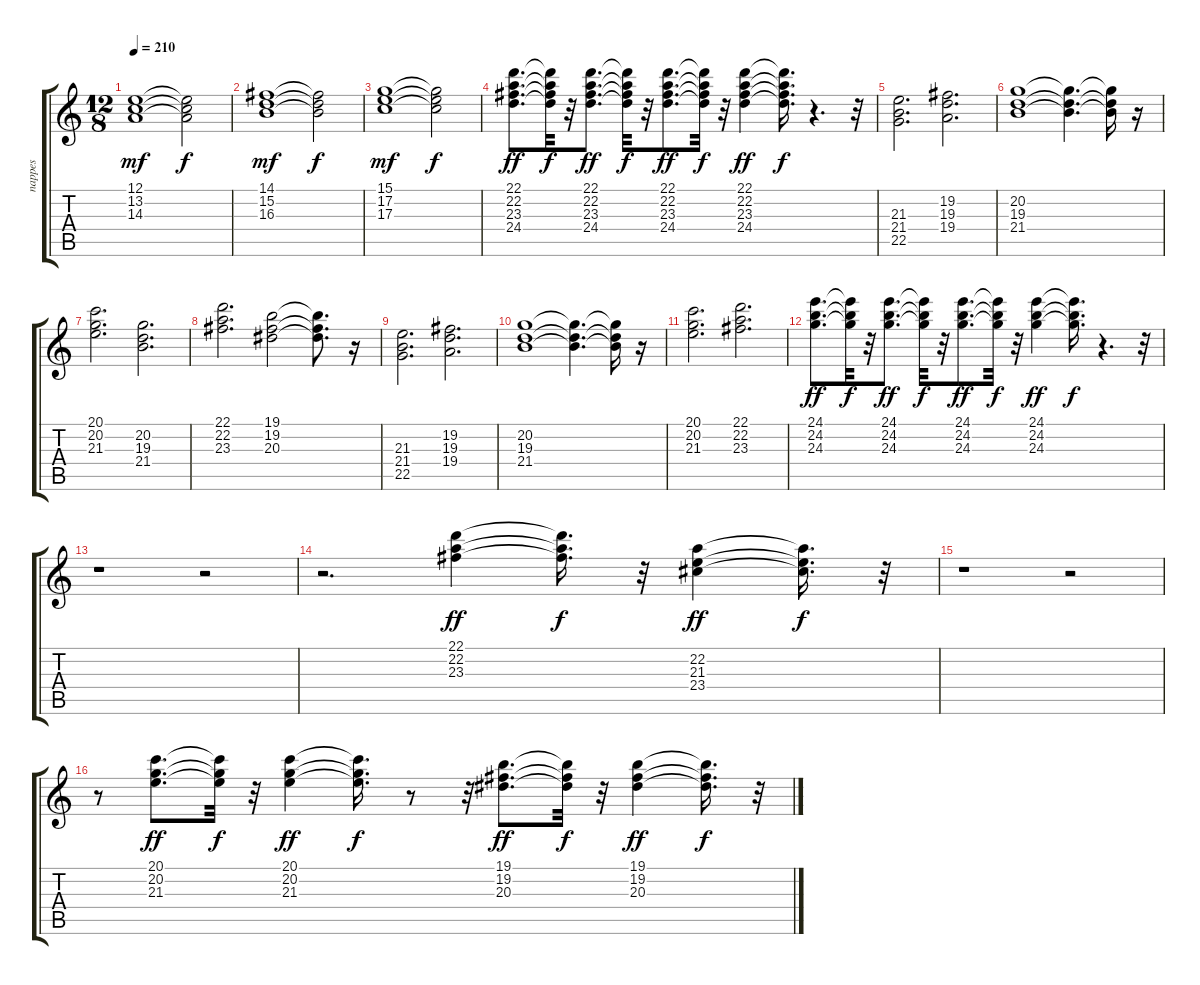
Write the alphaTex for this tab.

\track ("nappes" "nappes") {instrument synthstrings1}
\staff {score tabs}
\tuning (E4 B3 G3 D3 A2 E2) {hide}
\ts (12 8)
\tempo 210
\clef g2
\ks c
(12.1 13.2 14.3).1{dy mf} (12.1{t} 13.2{t} 14.3{t}).2{dy f} |
(14.1 15.2 16.3).1{dy mf} (14.1{t} 15.2{t} 16.3{t}).2{dy f} |
(15.1 17.2 17.3).1{dy mf} (15.1{t} 17.2{t} 17.3{t}).2{dy f} |
(22.1 22.2 23.3 24.4).8{d dy ff} (22.1{t} 22.2{t} 23.3{t} 24.4{t}).32{dy f} r.32 (22.1 22.2 23.3 24.4).8{d dy ff} (22.1{t} 22.2{t} 23.3{t} 24.4{t}).32{dy f} r.32 (22.1 22.2 23.3 24.4).8{d dy ff} (22.1{t} 22.2{t} 23.3{t} 24.4{t}).32{dy f} r.32 (22.1 22.2 23.3 24.4).4{dy ff} (22.1{t} 22.2{t} 23.3{t} 24.4{t}).16{d dy f} r.4{d} r.32 |
(21.3 21.4 22.5).2{d} (19.2 19.3 19.4).2{d} |
(20.2 19.3 21.4).1 (20.2{t} 19.3{t} 21.4{t}).4{d} (20.2{t} 19.3{t} 21.4{t}).16 r.16 |
(20.1 20.2 21.3).2{d} (20.2 19.3 21.4).2{d} |
(22.1 22.2 23.3).2{d} (19.1 19.2 20.3).2 (19.1{t} 19.2{t} 20.3{t}).8{d} r.16 |
(21.3 21.4 22.5).2{d} (19.2 19.3 19.4).2{d} |
(20.2 19.3 21.4).1 (20.2{t} 19.3{t} 21.4{t}).4{d} (20.2{t} 19.3{t} 21.4{t}).16 r.16 |
(20.1 20.2 21.3).2{d} (22.1 22.2 23.3).2{d} |
(24.1 24.2 24.3).8{d dy ff} (24.1{t} 24.2{t} 24.3{t}).32{dy f} r.32 (24.1 24.2 24.3).8{d dy ff} (24.1{t} 24.2{t} 24.3{t}).32{dy f} r.32 (24.1 24.2 24.3).8{d dy ff} (24.1{t} 24.2{t} 24.3{t}).32{dy f} r.32 (24.1 24.2 24.3).4{dy ff} (24.1{t} 24.2{t} 24.3{t}).16{d dy f} r.4{d} r.32 |
r.1 r.2 |
r.2{d} (22.1 22.2 23.3).4{dy ff} (22.1{t} 22.2{t} 23.3{t}).16{d dy f} r.32 (22.2 21.3 23.4).4{dy ff} (22.2{t} 21.3{t} 23.4{t}).16{d dy f} r.32 |
r.1 r.2 |
r.8 (20.1 20.2 21.3).8{d dy ff} (20.1{t} 20.2{t} 21.3{t}).32{dy f} r.32 (20.1 20.2 21.3).4{dy ff} (20.1{t} 20.2{t} 21.3{t}).16{d dy f} r.8 r.32 (19.1 19.2 20.3).8{d dy ff} (19.1{t} 19.2{t} 20.3{t}).32{dy f} r.32 (19.1 19.2 20.3).4{dy ff} (19.1{t} 19.2{t} 20.3{t}).16{d dy f} r.32
